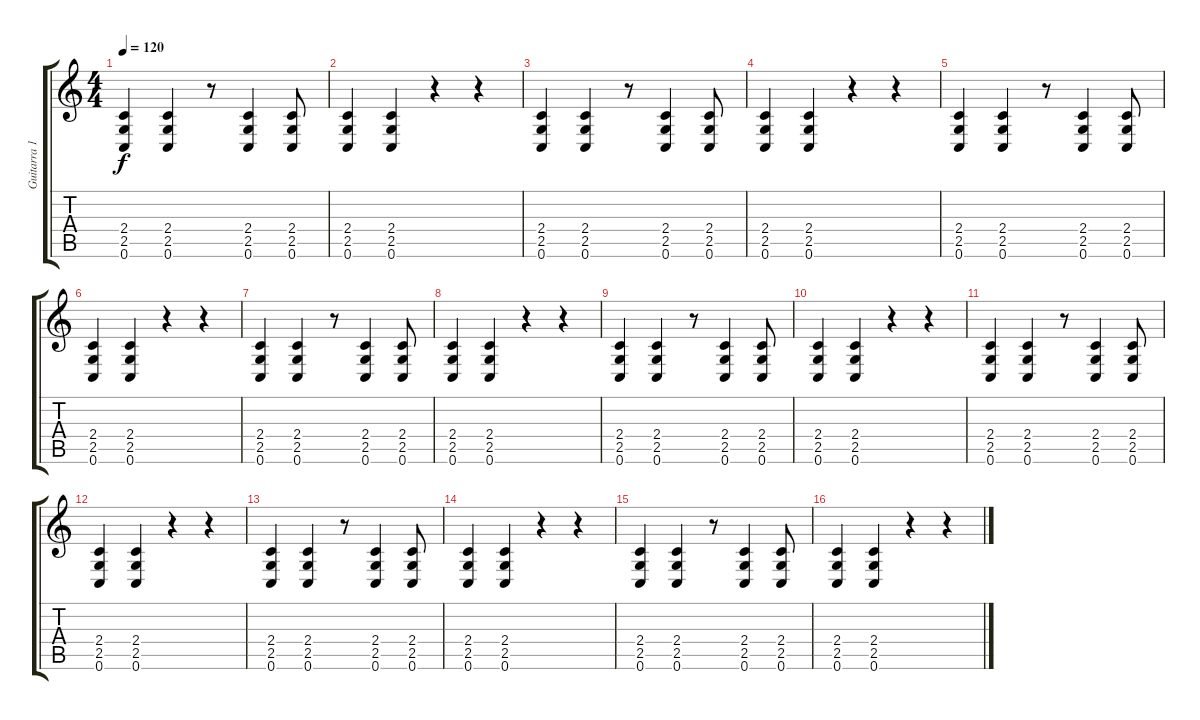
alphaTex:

\track ("Guitarra 1" "Guitarra 1") {instrument distortionguitar}
\staff {score tabs}
\tuning (C4 G3 Eb3 Bb2 F2 C2) {hide}
\ts (4 4)
\tempo 120
\clef g2
\ks c
(2.4 2.5 0.6).4{dy f} (2.4 2.5 0.6).4 r.8 (2.4 2.5 0.6).4 (2.4 2.5 0.6).8 |
(2.4 2.5 0.6).4 (2.4 2.5 0.6).4 r.4 r.4 |
(2.4 2.5 0.6).4 (2.4 2.5 0.6).4 r.8 (2.4 2.5 0.6).4 (2.4 2.5 0.6).8 |
(2.4 2.5 0.6).4 (2.4 2.5 0.6).4 r.4 r.4 |
(2.4 2.5 0.6).4 (2.4 2.5 0.6).4 r.8 (2.4 2.5 0.6).4 (2.4 2.5 0.6).8 |
(2.4 2.5 0.6).4 (2.4 2.5 0.6).4 r.4 r.4 |
(2.4 2.5 0.6).4 (2.4 2.5 0.6).4 r.8 (2.4 2.5 0.6).4 (2.4 2.5 0.6).8 |
(2.4 2.5 0.6).4 (2.4 2.5 0.6).4 r.4 r.4 |
(2.4 2.5 0.6).4 (2.4 2.5 0.6).4 r.8 (2.4 2.5 0.6).4 (2.4 2.5 0.6).8 |
(2.4 2.5 0.6).4 (2.4 2.5 0.6).4 r.4 r.4 |
(2.4 2.5 0.6).4 (2.4 2.5 0.6).4 r.8 (2.4 2.5 0.6).4 (2.4 2.5 0.6).8 |
(2.4 2.5 0.6).4 (2.4 2.5 0.6).4 r.4 r.4 |
(2.4 2.5 0.6).4 (2.4 2.5 0.6).4 r.8 (2.4 2.5 0.6).4 (2.4 2.5 0.6).8 |
(2.4 2.5 0.6).4 (2.4 2.5 0.6).4 r.4 r.4 |
(2.4 2.5 0.6).4 (2.4 2.5 0.6).4 r.8 (2.4 2.5 0.6).4 (2.4 2.5 0.6).8 |
(2.4 2.5 0.6).4 (2.4 2.5 0.6).4 r.4 r.4
